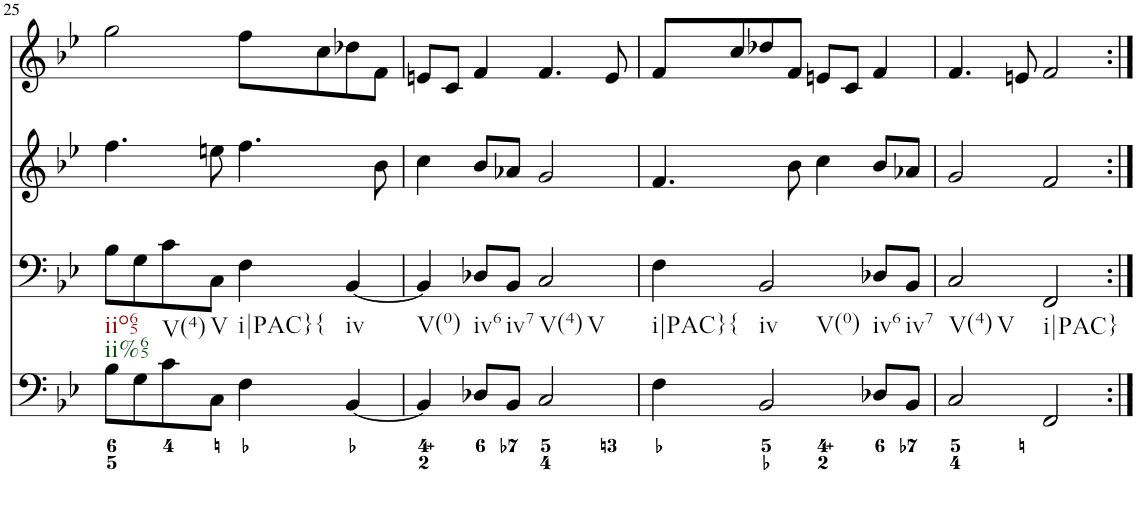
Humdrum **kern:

**kern	**kern	**kern	**kern
*part4	*part3	*part2	*part1
*staff4	*staff3	*staff2	*staff1
*I"Piano	*I"Piano	*I"Piano	*I"Piano
*I'Pno	*I'Pno	*I'Pno	*I'Pno
!!LO:PB:g=z
*clefF4	*clefF4	*clefG2	*clefG2
*k[b-e-]	*k[b-e-]	*k[b-e-]	*k[b-e-]
*B-:	*B-:	*B-:	*B-:
*M4/4	*M4/4	*M4/4	*M4/4
*met(c)	*met(c)	*met(c)	*met(c)
=25	=25	=25	=25
!	!LO:TX:b:t=iio65	!	!
!	!LO:TX:b:t=ii%65	!	!
8B-\L	8B-\L	4.ff\	2gg\
8G\	8G\	.	.
!	!LO:TX:b:t=V(4)	!	!
8c\	8c\	.	.
!	!LO:TX:b:t=V	!	!
8C\J	8C\J	8een\	.
!	!LO:TX:b:t=i|PAC}	!	!
!	!LO:TX:b:t={	!	!
4F\	4F\	4.ff\	8ff\L
.	.	.	8cc\
!	!LO:TX:b:t=iv	!	!
[4BB-/	[4BB-/	.	8dd-X\
.	.	8b-\	8f\J
=26	=26	=26	=26
!	!LO:TX:b:t=V(0)	!	!
4BB-/]	4BB-/]	4cc\	8en/L
.	.	.	8c/J
!	!LO:TX:b:t=iv6	!	!
8D-X/L	8D-X/L	8b-/L	4f/
!	!LO:TX:b:t=iv7	!	!
8BB-/J	8BB-/J	8a-X/J	.
!	!LO:TX:b:t=V(4)	!	!
!	!LO:TX:b:t=V	!	!
2C/	2C/	2g/	4.f/
.	.	.	8e/
=27	=27	=27	=27
!	!LO:TX:b:t=i|PAC}	!	!
!	!LO:TX:b:t={	!	!
4F\	4F\	4.f/	8f/L
.	.	.	8cc/
!	!LO:TX:b:t=iv	!	!
!	!LO:TX:b:t=V(0)	!	!
2BB-/	2BB-/	.	8dd-X/
.	.	8b-\	8f/J
.	.	4cc\	8en/L
.	.	.	8c/J
!	!LO:TX:b:t=iv6	!	!
8D-X/L	8D-X/L	8b-/L	4f/
!	!LO:TX:b:t=iv7	!	!
8BB-/J	8BB-/J	8a-X/J	.
=28	=28	=28	=28
!	!LO:TX:b:t=V(4)	!	!
!	!LO:TX:b:t=V	!	!
2C/	2C/	2g/	4.f/
.	.	.	8en/
!	!LO:TX:b:t=i|PAC}	!	!
2FF/	2FF/	2f/	2f/
=:|!	=:|!	=:|!	=:|!
*-	*-	*-	*-
